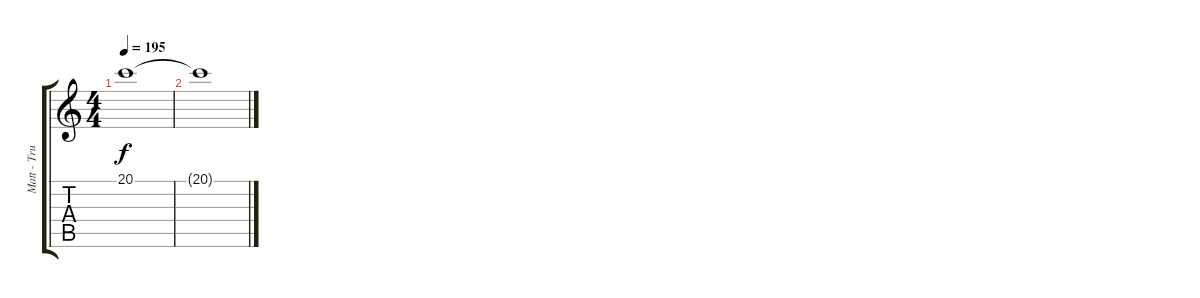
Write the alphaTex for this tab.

\track ("Matt - Trumpet" "Matt - Tru") {instrument trumpet}
\staff {score tabs}
\tuning (E4 B3 G3 D3 A2 E2) {hide}
\ts (4 4)
\tempo 195
\clef g2
\ks c
20.1{t}.1{dy f} |
20.1{t}.1
